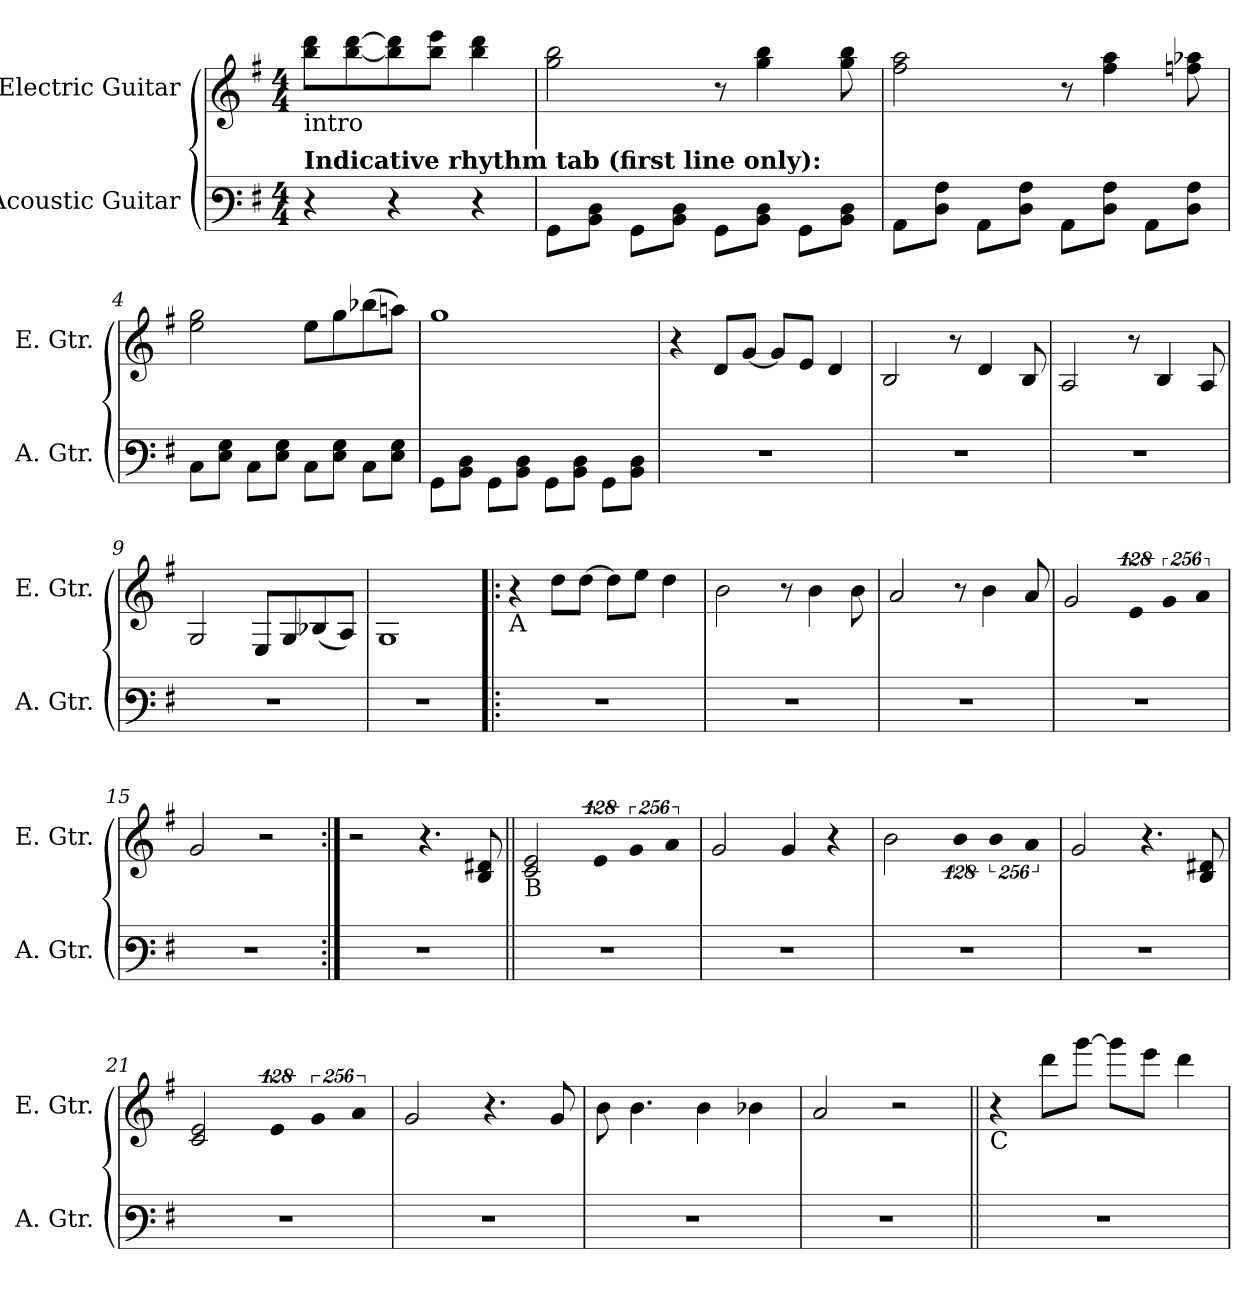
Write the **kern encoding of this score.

**kern	**kern
*part2	*part1
*staff2	*staff1
*I"Acoustic Guitar	*I"Electric Guitar
*I'A. Gtr.	*I'E. Gtr.
!!LO:PB:g=z
*stria6	*
*	*clefG2
*	*ITrd7c12
*k[f#]	*k[f#]
*G:	*G:
*M4/4	*M4/4
*MM132	*MM132
=1	=1
!	!LO:TX:b:t=intro
!LO:TX:a:B:t=Indicative rhythm tab (first line only)&colon;	!
4r	8bi\ 8ddiL
.	[<8bi\ [>8ddi
4r	8bi\] 8ddi]
.	8bi\ 8eeiJ
4r	4bi\ 4ddi
=2	=2
8GGi\L	2gi\ 2bi
8BBi\ 8Di\J	.
8GGi\L	.
8BBi\ 8Di\J	.
8GGi\L	8r
8BBi\ 8Di\J	4gi\ 4bi
8GGi\L	.
8BBi\ 8Di\J	8gi\ 8bi
=3	=3
8AAi\L	2f#i\ 2ai
8Di\ 8Ai\J	.
8AAi\L	.
8Di\ 8Ai\J	.
8AAi\L	8r
8Di\ 8Ai\J	4f#i\ 4ai
8AAi\L	.
8Di\ 8Ai\J	8fni\ 8a-Xi
=4	=4
8Ci\L	2ei\ 2gi
8Ei\ 8Gi\J	.
8Ci\L	.
8Ei\ 8Gi\J	.
8Ci\L	8ei\L
8Ei\ 8Gi\J	8gi\
8Ci\L	(8b-Xi\
8Ei\ 8Gi\J	8ani\J)
=5	=5
8GGi\L	1gi
8BBi\ 8Di\J	.
8GGi\L	.
8BBi\ 8Di\J	.
8GGi\L	.
8BBi\ 8Di\J	.
8GGi\L	.
8BBi\ 8Di\J	.
!!LO:LB:g=z
=6	=6
1r	4r
.	8Di/L
.	[<8Gi/J
.	8Gi/L]
.	8Ei/J
.	4Di/
=7	=7
1r	2BBi/
.	8r
.	4Di/
.	8BBi/
=8	=8
1r	2AAi/
.	8r
.	4BBi/
.	8AAi/
=9	=9
1r	2GGi/
.	8EEi/L
.	8GGi/
.	(8BB-Xi/
.	8AAi/J)
=10	=10
1r	1GGi
!!LO:LB:g=z
=11!|:	=11!|:
!	!LO:TX:b:t=A
1r	4r
.	8di\L
.	[>8di\J
.	8di\L]
.	8ei\J
.	4di\
=12	=12
1r	2Bi\
.	8r
.	4Bi\
.	8Bi\
=13	=13
1r	2Ai/
.	8r
.	4Bi\
.	8Ai/
=14	=14
1r	2Gi/
!	!LO:N:vis=4
.	512%85Ei/
!	!LO:N:vis=4
.	1024%171Gi/
!	!LO:N:vis=4
.	1024%171Ai/
=15	=15
1r	2Gi/
.	2r
=16:|!	=16:|!
1r	2r
.	4.r
.	8BBi/ 8D#Xi
!!LO:LB:g=z
=17||	=17||
!	!LO:TX:b:t=B
1r	2Ci/ 2Ei
!	!LO:N:vis=4
.	512%85Ei/
!	!LO:N:vis=4
.	1024%171Gi/
!	!LO:N:vis=4
.	1024%171Ai/
=18	=18
1r	2Gi/
.	4Gi/
.	4r
=19	=19
1r	2Bi\
!	!LO:N:vis=4
.	512%85Bi\
!	!LO:N:vis=4
.	1024%171Bi\
!	!LO:N:vis=4
.	1024%171Ai/
=20	=20
1r	2Gi/
.	4.r
.	8BBi/ 8D#Xi
!!LO:LB:g=z
=21	=21
1r	2Ci/ 2Ei
!	!LO:N:vis=4
.	512%85Ei/
!	!LO:N:vis=4
.	1024%171Gi/
!	!LO:N:vis=4
.	1024%171Ai/
=22	=22
1r	2Gi/
.	4.r
.	8Gi/
=23	=23
1r	8Bi\
.	4.Bi\
.	4Bi\
.	4B-Xi\
=24	=24
1r	2Ai/
.	2r
!!LO:LB:g=z
=25||	=25||
!	!LO:TX:b:t=C
1r	4r
.	8ddi\L
.	[>8ggi\J
.	8ggi\L]
.	8eei\J
.	4ddi\
=	=
*-	*-
